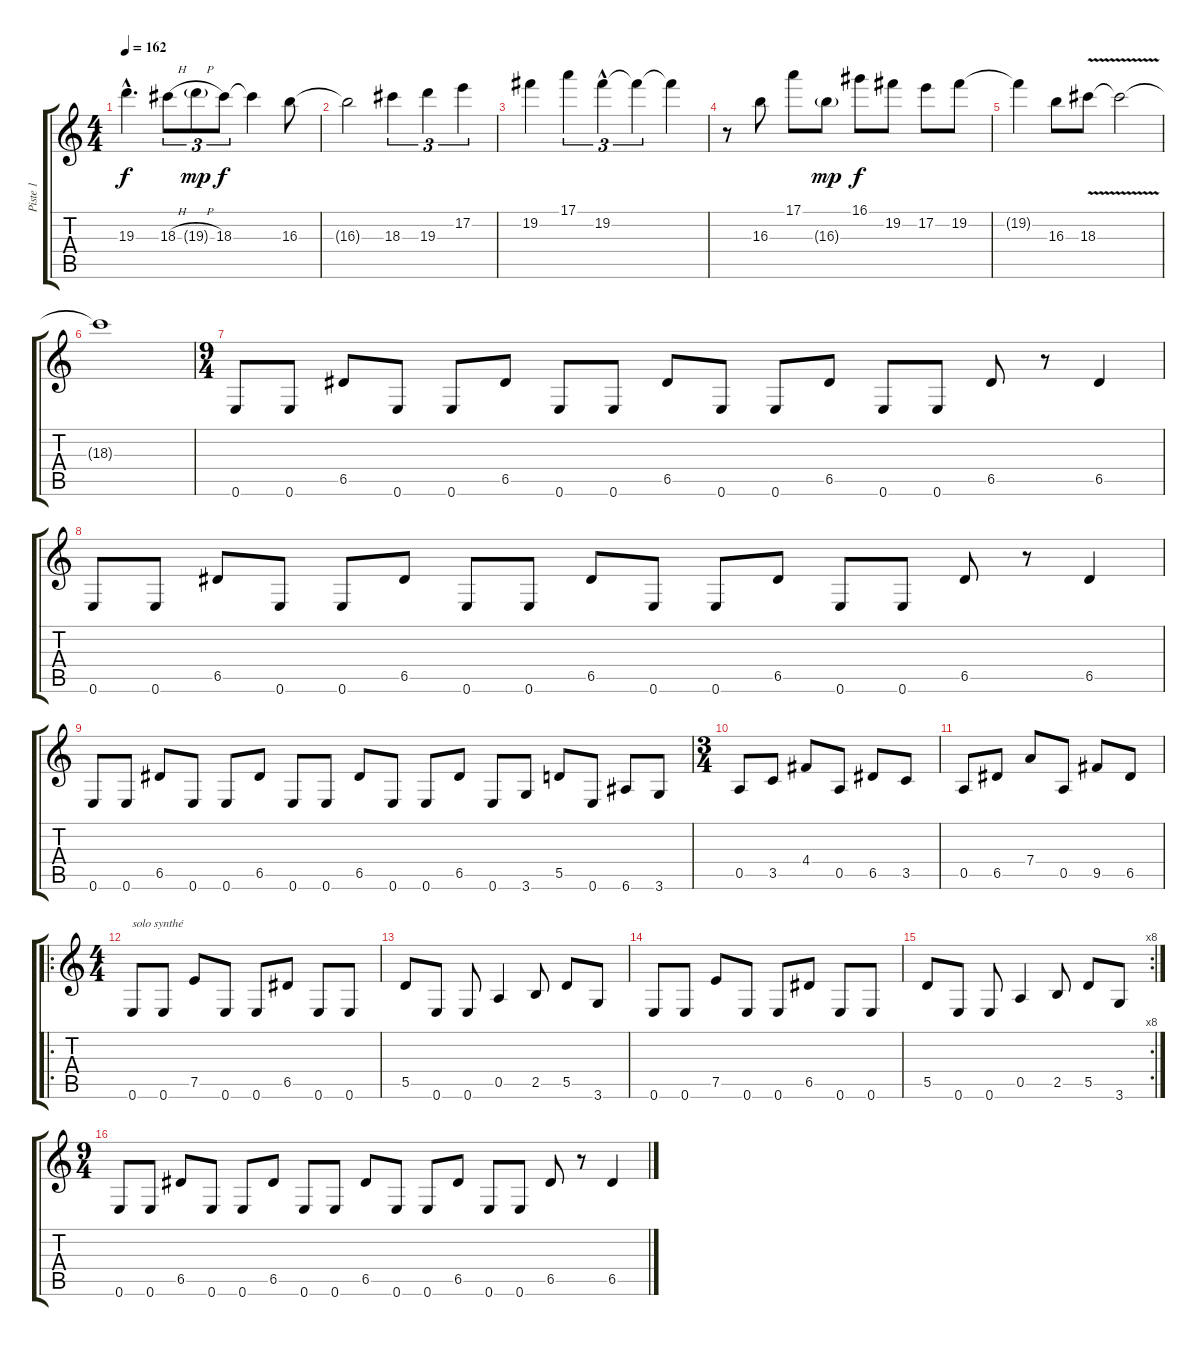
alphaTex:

\track ("Piste 1" "Piste 1") {instrument distortionguitar}
\staff {score tabs}
\tuning (E4 B3 G3 D3 A2 E2) {hide}
\ts (4 4)
\tempo 162
\clef g2
\ks c
19.3{hac}.4{d dy f} 18.3{h}.8{tu (3 2)} 19.3{h g}.8{tu (3 2) dy mp} 18.3.8{tu (3 2) dy f} 18.3{t}.4 16.3.8 |
16.3{t}.2 18.3.4{tu (3 2)} 19.3.4{tu (3 2)} 17.2.4{tu (3 2)} |
19.2.4 17.1.4{tu (3 2)} 19.2{hac}.4{tu (3 2)} 19.2{t}.4{tu (3 2)} 19.2{t}.4 |
r.8 16.3.8 17.1.8 16.3{g}.8{dy mp} 16.1.8{dy f} 19.2.8 17.2.8 19.2.8 |
19.2{t}.4 16.3.8 18.3{v}.8 18.3{t}.2 |
18.3{t}.1 |
\ts (9 4)
0.6.8 0.6.8 6.5.8 0.6.8 0.6.8 6.5.8 0.6.8 0.6.8 6.5.8 0.6.8 0.6.8 6.5.8 0.6.8 0.6.8 6.5.8 r.8 6.5.4 |
0.6.8 0.6.8 6.5.8 0.6.8 0.6.8 6.5.8 0.6.8 0.6.8 6.5.8 0.6.8 0.6.8 6.5.8 0.6.8 0.6.8 6.5.8 r.8 6.5.4 |
0.6.8 0.6.8 6.5.8 0.6.8 0.6.8 6.5.8 0.6.8 0.6.8 6.5.8 0.6.8 0.6.8 6.5.8 0.6.8 3.6.8 5.5.8 0.6.8 6.6.8 3.6.8 |
\ts (3 4)
0.5.8 3.5.8 4.4.8 0.5.8 6.5.8 3.5.8 |
0.5.8 6.5.8 7.4.8 0.5.8 9.5.8 6.5.8 |
\ro
\ts (4 4)
0.6.8{txt "solo synthé"} 0.6.8 7.5.8 0.6.8 0.6.8 6.5.8 0.6.8 0.6.8 |
5.5.8 0.6.8 0.6.8 0.5.4 2.5.8 5.5.8 3.6.8 |
0.6.8 0.6.8 7.5.8 0.6.8 0.6.8 6.5.8 0.6.8 0.6.8 |
\rc 8
5.5.8 0.6.8 0.6.8 0.5.4 2.5.8 5.5.8 3.6.8 |
\ts (9 4)
0.6.8 0.6.8 6.5.8 0.6.8 0.6.8 6.5.8 0.6.8 0.6.8 6.5.8 0.6.8 0.6.8 6.5.8 0.6.8 0.6.8 6.5.8 r.8 6.5.4
